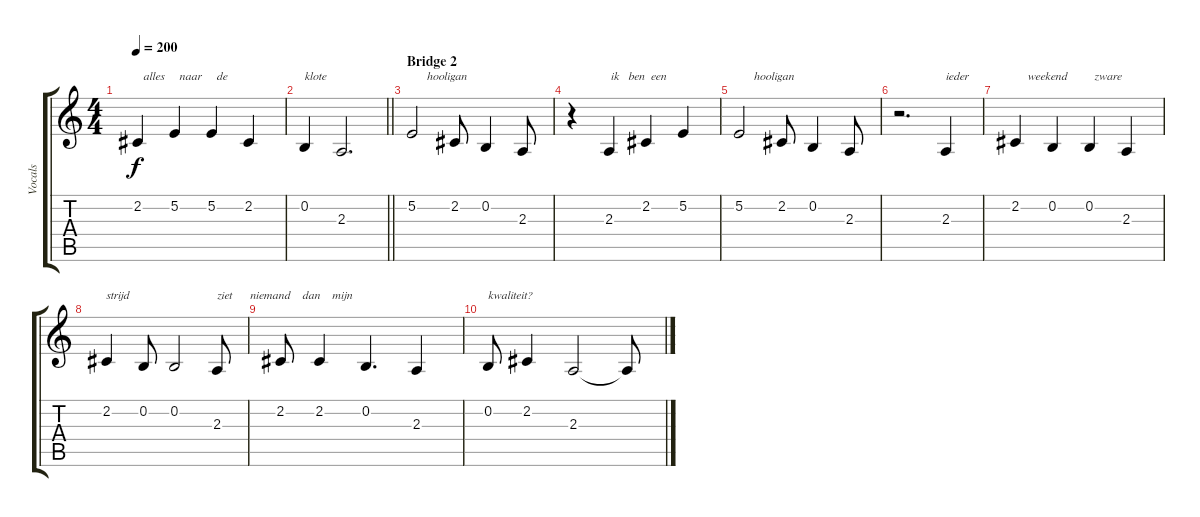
\track ("Vocals" "Vocals") {instrument cello}
\staff {score tabs}
\tuning (E4 B3 G3 D3 A2 E2) {hide}
\ts (4 4)
\tempo 200
\clef g2
\ks c
2.2.4{txt "  alles     naar     de" dy f} 5.2.4 5.2.4 2.2.4 |
\barLineRight lightlight
0.2.4{txt "klote"} 2.3.2{d} |
\section ("" "Bridge 2")
5.2.2{txt "     hooligan"} 2.2.8 0.2.4 2.3.8 |
r.4{txt "             ik   ben  een"} 2.3.4 2.2.4 5.2.4 |
5.2.2{txt "     hooligan"} 2.2.8 0.2.4 2.3.8 |
r.2{d} 2.3.4{txt "ieder"} |
2.2.4{txt "    weekend         zware"} 0.2.4 0.2.4 2.3.4 |
2.2.4{txt "strijd"} 0.2.8 0.2.2 2.3.8{txt "ziet      niemand    dan    mijn"} |
2.2.8 2.2.4 0.2.4{d} 2.3.4 |
0.2.8{txt "kwaliteit?"} 2.2.4 2.3.2 2.3{t}.8
